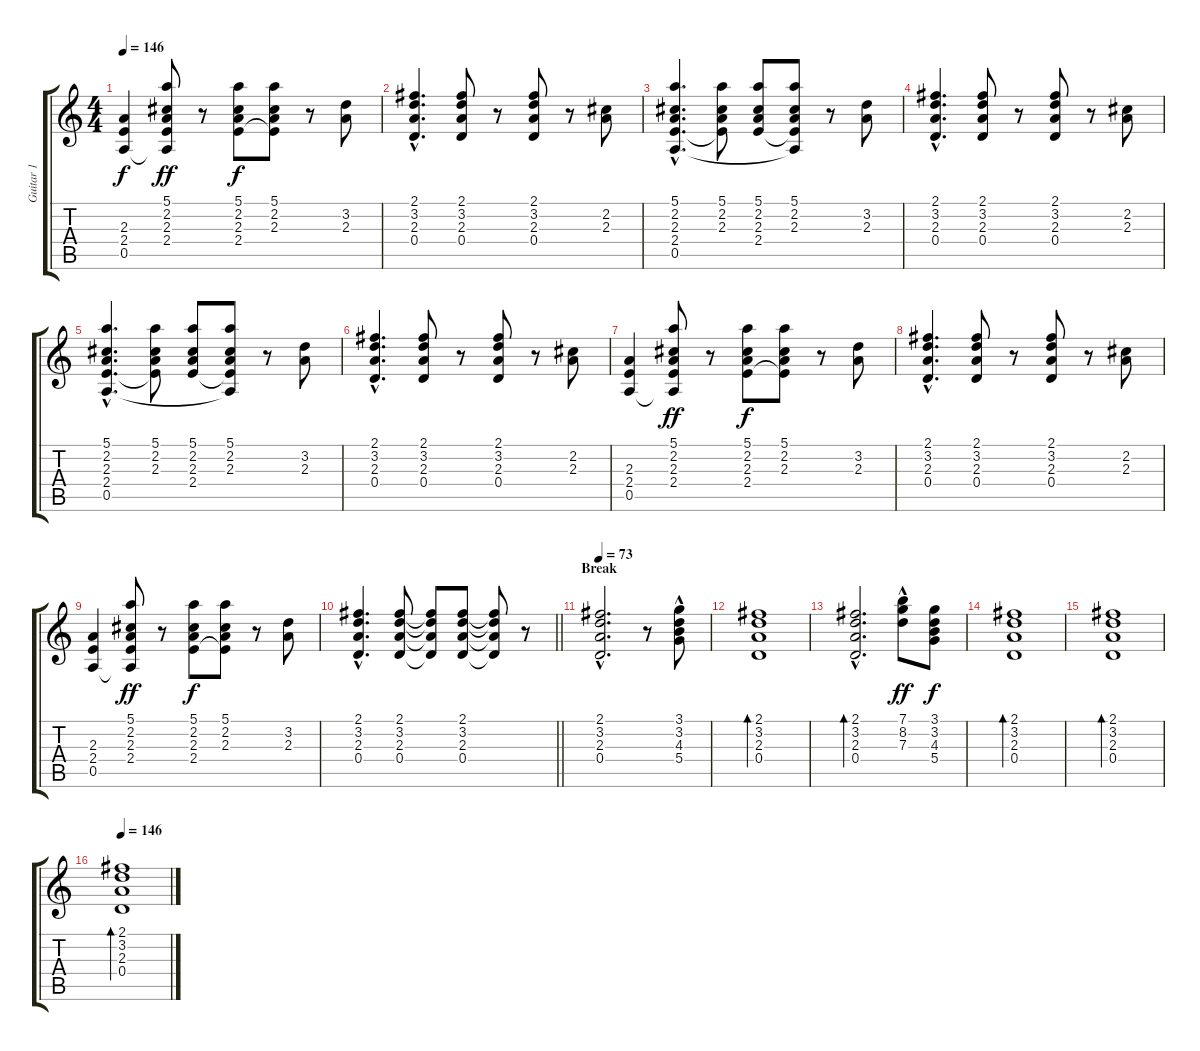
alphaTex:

\track ("Guitar 1" "Guitar 1") {instrument electricguitarclean}
\staff {score tabs}
\tuning (E4 B3 G3 D3 A2 E2) {hide}
\ts (4 4)
\tempo 146
\clef g2
\ks c
(2.3 2.4 0.5).4{dy f} (5.1 2.2 2.3 2.4 0.5{t}).8{dy ff} r.8 (5.1 2.2 2.3 2.4).8{dy f} (5.1 2.2 2.3 2.4{t}).8 r.8 (3.2 2.3).8 |
(2.1{hac} 3.2{hac} 2.3{hac} 0.4{hac}).4{d} (2.1 3.2 2.3 0.4).8 r.8 (2.1 3.2 2.3 0.4).8 r.8 (2.2 2.3).8 |
(5.1{hac} 2.2{hac} 2.3{hac} 2.4{hac} 0.5{hac}).4{d} (5.1 2.2 2.3 2.4{t}).8 (5.1 2.2 2.3 2.4).8 (5.1 2.2 2.3 2.4{t} 0.5{t}).8 r.8 (3.2 2.3).8 |
(2.1{hac} 3.2{hac} 2.3{hac} 0.4{hac}).4{d} (2.1 3.2 2.3 0.4).8 r.8 (2.1 3.2 2.3 0.4).8 r.8 (2.2 2.3).8 |
(5.1{hac} 2.2{hac} 2.3{hac} 2.4{hac} 0.5{hac}).4{d} (5.1 2.2 2.3 2.4{t}).8 (5.1 2.2 2.3 2.4).8 (5.1 2.2 2.3 2.4{t} 0.5{t}).8 r.8 (3.2 2.3).8 |
(2.1{hac} 3.2{hac} 2.3{hac} 0.4{hac}).4{d} (2.1 3.2 2.3 0.4).8 r.8 (2.1 3.2 2.3 0.4).8 r.8 (2.2 2.3).8 |
(2.3 2.4 0.5).4 (5.1 2.2 2.3 2.4 0.5{t}).8{dy ff} r.8 (5.1 2.2 2.3 2.4).8{dy f} (5.1 2.2 2.3 2.4{t}).8 r.8 (3.2 2.3).8 |
(2.1{hac} 3.2{hac} 2.3{hac} 0.4{hac}).4{d} (2.1 3.2 2.3 0.4).8 r.8 (2.1 3.2 2.3 0.4).8 r.8 (2.2 2.3).8 |
(2.3 2.4 0.5).4 (5.1 2.2 2.3 2.4 0.5{t}).8{dy ff} r.8 (5.1 2.2 2.3 2.4).8{dy f} (5.1 2.2 2.3 2.4{t}).8 r.8 (3.2 2.3).8 |
\barLineRight lightlight
(2.1{hac} 3.2{hac} 2.3{hac} 0.4{hac}).4{d} (2.1 3.2 2.3 0.4).8 (2.1{t} 3.2{t} 2.3{t} 0.4{t}).8 (2.1 3.2 2.3 0.4).8 (2.1{t} 3.2{t} 2.3{t} 0.4{t}).8 r.8 |
\section ("" "Break")
\tempo 73
(2.1{hac} 3.2{hac} 2.3{hac} 0.4{hac}).2{d} r.8 (3.1{hac} 3.2{hac} 4.3{hac} 5.4{hac}).8 |
(2.1 3.2 2.3 0.4).1{bd 120} |
(2.1{hac} 3.2{hac} 2.3{hac} 0.4{hac}).2{d bd 120} (7.1{hac} 8.2{hac} 7.3{hac}).8{dy ff} (3.1 3.2 4.3 5.4).8{dy f} |
(2.1 3.2 2.3 0.4).1{bd 120} |
(2.1 3.2 2.3 0.4).1{bd 120} |
\tempo 146
(2.1 3.2 2.3 0.4).1{bd 30}
